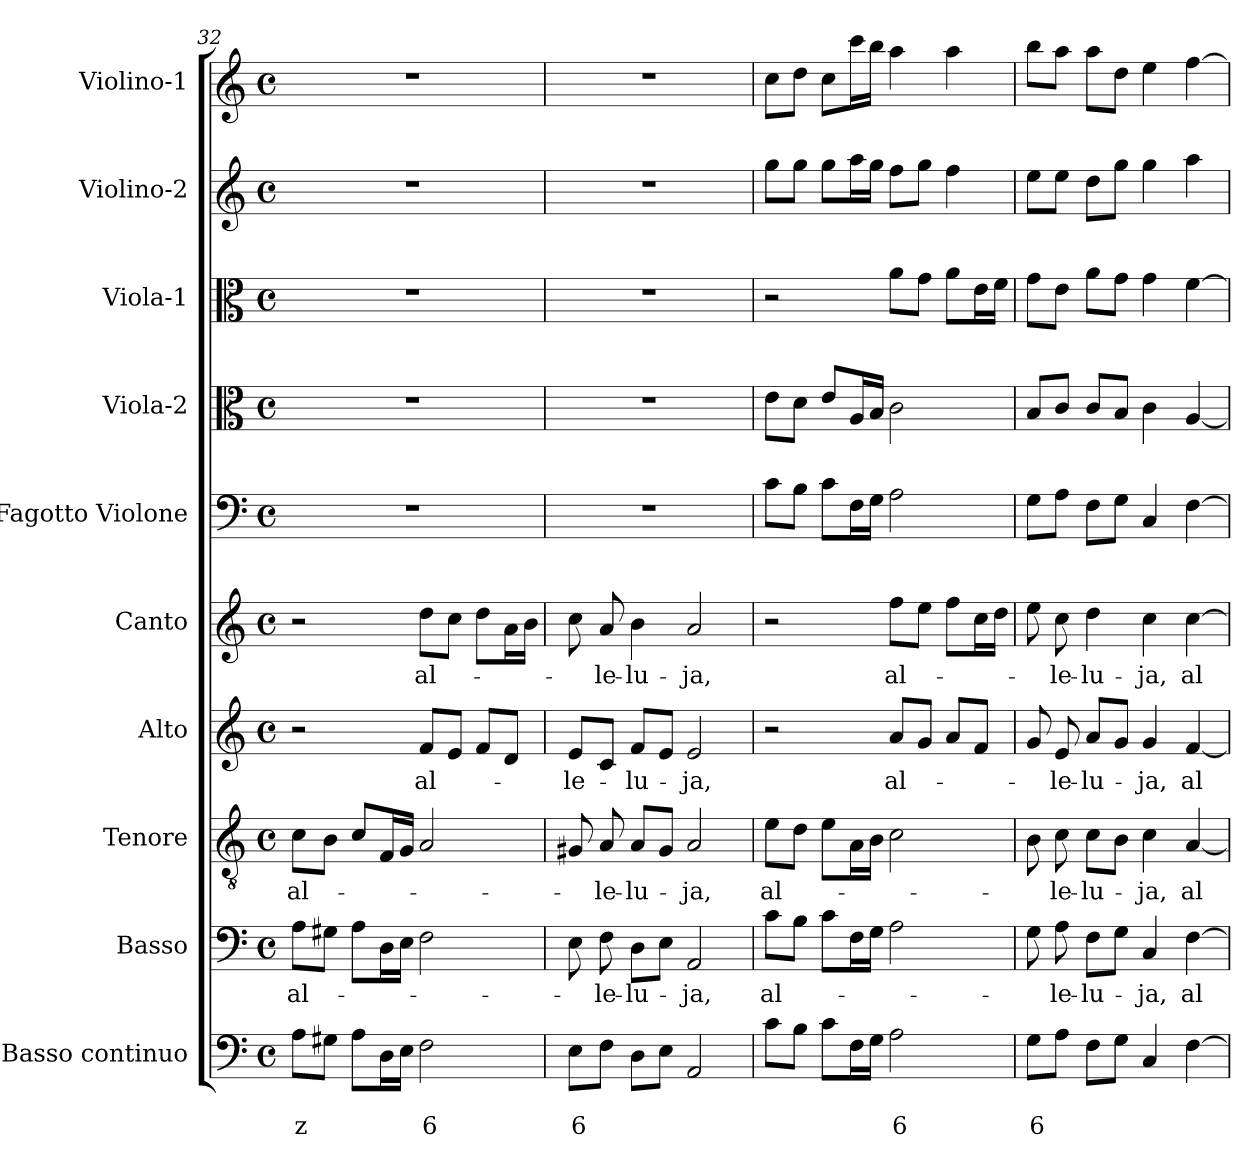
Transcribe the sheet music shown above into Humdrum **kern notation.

**kern	**text	**text	**kern	**text	**kern	**text	**kern	**text	**kern	**text	**kern	**kern	**kern	**kern	**kern
*part10	*part10	*part10	*part9	*part9	*part8	*part8	*part7	*part7	*part6	*part6	*part5	*part4	*part3	*part2	*part1
*staff10	*staff10	*staff10	*staff9	*staff9	*staff8	*staff8	*staff7	*staff7	*staff6	*staff6	*staff5	*staff4	*staff3	*staff2	*staff1
*I"Basso continuo	*	*	*I"Basso	*	*I"Tenore	*	*I"Alto	*	*I"Canto	*	*I"Fagotto Violone	*I"Viola-2	*I"Viola-1	*I"Violino-2	*I"Violino-1
*clefF4	*	*	*clefF4	*	*clefGv2	*	*clefG2	*	*clefG2	*	*clefF4	*clefC3	*clefC3	*clefG2	*clefG2
*k[]	*	*	*k[]	*	*k[]	*	*k[]	*	*k[]	*	*k[]	*k[]	*k[]	*k[]	*k[]
*C:	*	*	*C:	*	*C:	*	*C:	*	*C:	*	*C:	*C:	*C:	*C:	*C:
*M4/4	*	*	*M4/4	*	*M4/4	*	*M4/4	*	*M4/4	*	*M4/4	*M4/4	*M4/4	*M4/4	*M4/4
*met(c)	*	*	*met(c)	*	*met(c)	*	*met(c)	*	*met(c)	*	*met(c)	*met(c)	*met(c)	*met(c)	*met(c)
=32	=32	=32	=32	=32	=32	=32	=32	=32	=32	=32	=32	=32	=32	=32	=32
!	!	!LO:LY:b	!	!	!	!	!	!	!	!	!	!	!	!	!
!	!	!	!	!LO:LY:b	!	!	!	!	!	!	!	!	!	!	!
!	!	!	!	!	!	!LO:LY:b	!	!	!	!	!	!	!	!	!
8A\L	.	z	8A\L	al-	8c\L	al-	2r	.	2r	.	1r	1r	1r	1r	1r
8G#X\J	.	.	8G#X\J	.	8B\J	.	.	.	.	.	.	.	.	.	.
8A\L	.	.	8A\L	.	8c/L	.	.	.	.	.	.	.	.	.	.
16D\L	.	.	16D\L	.	16F/L	.	.	.	.	.	.	.	.	.	.
16E\JJ	.	.	16E\JJ	.	16G/JJ	.	.	.	.	.	.	.	.	.	.
!	!	!LO:LY:b	!	!	!	!	!	!	!	!	!	!	!	!	!
!	!	!	!	!	!	!	!	!LO:LY:b	!	!	!	!	!	!	!
!	!	!	!	!	!	!	!	!	!	!LO:LY:b	!	!	!	!	!
2F\	.	6	2F\	.	2A/	.	8f/L	al-	8dd\L	al-	.	.	.	.	.
.	.	.	.	.	.	.	8e/J	.	8cc\J	.	.	.	.	.	.
.	.	.	.	.	.	.	8f/L	.	8dd\L	.	.	.	.	.	.
.	.	.	.	.	.	.	8d/J	.	16a\L	.	.	.	.	.	.
.	.	.	.	.	.	.	.	.	16b\JJ	.	.	.	.	.	.
=33	=33	=33	=33	=33	=33	=33	=33	=33	=33	=33	=33	=33	=33	=33	=33
!	!	!LO:LY:b	!	!	!	!	!	!	!	!	!	!	!	!	!
!	!	!	!	!	!	!	!	!LO:LY:b	!	!	!	!	!	!	!
8E\L	.	6	8E\	.	8G#X/	.	8e/L	-le-	8cc\	.	1r	1r	1r	1r	1r
!	!	!	!	!LO:LY:b	!	!	!	!	!	!	!	!	!	!	!
!	!	!	!	!	!	!LO:LY:b	!	!	!	!	!	!	!	!	!
!	!	!	!	!	!	!	!	!	!	!LO:LY:b	!	!	!	!	!
8F\J	.	.	8F\	-le-	8A/	-le-	8c/J	.	8a/	-le-	.	.	.	.	.
!	!	!	!	!LO:LY:b	!	!	!	!	!	!	!	!	!	!	!
!	!	!	!	!	!	!LO:LY:b	!	!	!	!	!	!	!	!	!
!	!	!	!	!	!	!	!	!LO:LY:b	!	!	!	!	!	!	!
!	!	!	!	!	!	!	!	!	!	!LO:LY:b	!	!	!	!	!
8D\L	.	.	8D\L	-lu-	8A/L	-lu-	8f/L	-lu-	4b\	-lu-	.	.	.	.	.
8E\J	.	.	8E\J	.	8G#/J	.	8e/J	.	.	.	.	.	.	.	.
!	!	!	!	!LO:LY:b	!	!	!	!	!	!	!	!	!	!	!
!	!	!	!	!	!	!LO:LY:b	!	!	!	!	!	!	!	!	!
!	!	!	!	!	!	!	!	!LO:LY:b	!	!	!	!	!	!	!
!	!	!	!	!	!	!	!	!	!	!LO:LY:b	!	!	!	!	!
2AA/	.	.	2AA/	-ja,	2A/	-ja,	2e/	-ja,	2a/	-ja,	.	.	.	.	.
!!LO:LB:g=z
=34	=34	=34	=34	=34	=34	=34	=34	=34	=34	=34	=34	=34	=34	=34	=34
!	!	!	!	!LO:LY:b	!	!	!	!	!	!	!	!	!	!	!
!	!	!	!	!	!	!LO:LY:b	!	!	!	!	!	!	!	!	!
8c\L	.	.	8c\L	al-	8e\L	al-	2r	.	2r	.	8c\L	8e\L	2r	8gg\L	8cc\L
8B\J	.	.	8B\J	.	8d\J	.	.	.	.	.	8B\J	8d\J	.	8gg\J	8dd\J
8c\L	.	.	8c\L	.	8e\L	.	.	.	.	.	8c\L	8e/L	.	8gg\L	8cc\L
16F\L	.	.	16F\L	.	16A\L	.	.	.	.	.	16F\L	16A/L	.	16aa\L	16ccc\L
16G\JJ	.	.	16G\JJ	.	16B\JJ	.	.	.	.	.	16G\JJ	16B/JJ	.	16gg\JJ	16bb\JJ
!	!	!LO:LY:b	!	!	!	!	!	!	!	!	!	!	!	!	!
!	!	!	!	!	!	!	!	!LO:LY:b	!	!	!	!	!	!	!
!	!	!	!	!	!	!	!	!	!	!LO:LY:b	!	!	!	!	!
2A\	.	6	2A\	.	2c\	.	8a/L	al-	8ff\L	al-	2A\	2c\	8a\L	8ff\L	4aa\
.	.	.	.	.	.	.	8g/J	.	8ee\J	.	.	.	8g\J	8gg\J	.
.	.	.	.	.	.	.	8a/L	.	8ff\L	.	.	.	8a\L	4ff\	4aa\
.	.	.	.	.	.	.	8f/J	.	16cc\L	.	.	.	16e\L	.	.
.	.	.	.	.	.	.	.	.	16dd\JJ	.	.	.	16f\JJ	.	.
=35	=35	=35	=35	=35	=35	=35	=35	=35	=35	=35	=35	=35	=35	=35	=35
!	!	!LO:LY:b	!	!	!	!	!	!	!	!	!	!	!	!	!
8G\L	.	6	8G\	.	8B\	.	8g/	.	8ee\	.	8G\L	8B/L	8g\L	8ee\L	8bb\L
!	!	!	!	!LO:LY:b	!	!	!	!	!	!	!	!	!	!	!
!	!	!	!	!	!	!LO:LY:b	!	!	!	!	!	!	!	!	!
!	!	!	!	!	!	!	!	!LO:LY:b	!	!	!	!	!	!	!
!	!	!	!	!	!	!	!	!	!	!LO:LY:b	!	!	!	!	!
8A\J	.	.	8A\	-le-	8c\	-le-	8e/	-le-	8cc\	-le-	8A\J	8c/J	8e\J	8ee\J	8aa\J
!	!	!	!	!LO:LY:b	!	!	!	!	!	!	!	!	!	!	!
!	!	!	!	!	!	!LO:LY:b	!	!	!	!	!	!	!	!	!
!	!	!	!	!	!	!	!	!LO:LY:b	!	!	!	!	!	!	!
!	!	!	!	!	!	!	!	!	!	!LO:LY:b	!	!	!	!	!
8F\L	.	.	8F\L	-lu-	8c\L	-lu-	8a/L	-lu-	4dd\	-lu-	8F\L	8c/L	8a\L	8dd\L	8aa\L
8G\J	.	.	8G\J	.	8B\J	.	8g/J	.	.	.	8G\J	8B/J	8g\J	8gg\J	8dd\J
!	!	!	!	!LO:LY:b	!	!	!	!	!	!	!	!	!	!	!
!	!	!	!	!	!	!LO:LY:b	!	!	!	!	!	!	!	!	!
!	!	!	!	!	!	!	!	!LO:LY:b	!	!	!	!	!	!	!
!	!	!	!	!	!	!	!	!	!	!LO:LY:b	!	!	!	!	!
4C/	.	.	4C/	-ja,	4c\	-ja,	4g/	-ja,	4cc\	-ja,	4C/	4c\	4g\	4gg\	4ee\
!	!	!	!	!LO:LY:b	!	!	!	!	!	!	!	!	!	!	!
!	!	!	!	!	!	!LO:LY:b	!	!	!	!	!	!	!	!	!
!	!	!	!	!	!	!	!	!LO:LY:b	!	!	!	!	!	!	!
!	!	!	!	!	!	!	!	!	!	!LO:LY:b	!	!	!	!	!
[4F\	.	.	[4F\	al-	[4A/	al-	[4f/	al-	[4cc\	al-	[4F\	[4A/	[4f\	4aa\	[4ff\
=	=	=	=	=	=	=	=	=	=	=	=	=	=	=	=
*-	*-	*-	*-	*-	*-	*-	*-	*-	*-	*-	*-	*-	*-	*-	*-
